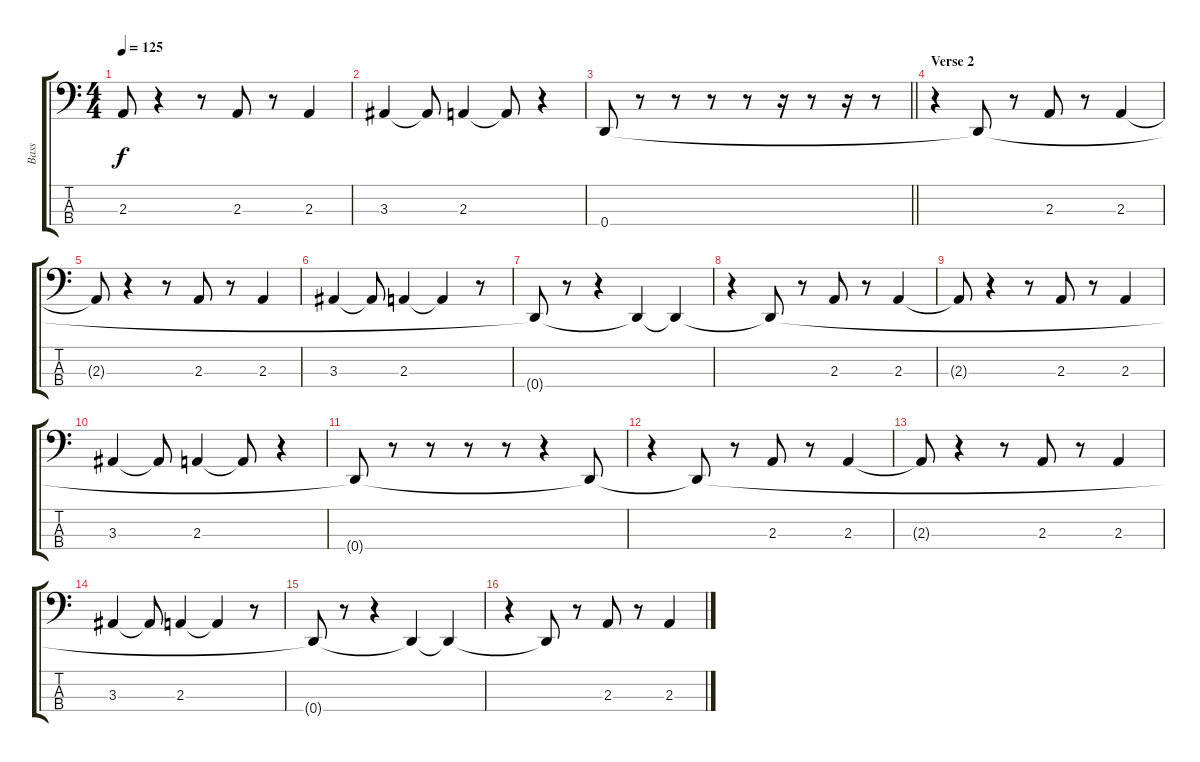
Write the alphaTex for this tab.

\track ("Bass" "Bass") {instrument electricbassfinger}
\staff {score tabs}
\tuning (F2 C2 G1 D1) {hide}
\ts (4 4)
\tempo 125
\clef f4
\ks c
2.3{t}.8{dy f} r.4 r.8 2.3.8 r.8 2.3.4 |
3.3.4 3.3{t}.8 2.3.4 2.3{t}.8 r.4 |
\barLineRight lightlight
0.4{t}.8 r.8 r.8 r.8 r.8 r.16 r.8 r.16 r.8 |
\section ("" "Verse 2")
r.4 0.4{t}.8 r.8 2.3.8 r.8 2.3.4 |
2.3{t}.8 r.4 r.8 2.3.8 r.8 2.3.4 |
3.3.4 3.3{t}.8 2.3.4 2.3{t}.4 r.8 |
0.4{t}.8 r.8 r.4 0.4{t}.4 0.4{t}.4 |
r.4 0.4{t}.8 r.8 2.3.8 r.8 2.3.4 |
2.3{t}.8 r.4 r.8 2.3.8 r.8 2.3.4 |
3.3.4 3.3{t}.8 2.3.4 2.3{t}.8 r.4 |
0.4{t}.8 r.8 r.8 r.8 r.8 r.4 0.4{t}.8 |
r.4 0.4{t}.8 r.8 2.3.8 r.8 2.3.4 |
2.3{t}.8 r.4 r.8 2.3.8 r.8 2.3.4 |
3.3.4 3.3{t}.8 2.3.4 2.3{t}.4 r.8 |
0.4{t}.8 r.8 r.4 0.4{t}.4 0.4{t}.4 |
r.4 0.4{t}.8 r.8 2.3.8 r.8 2.3.4
